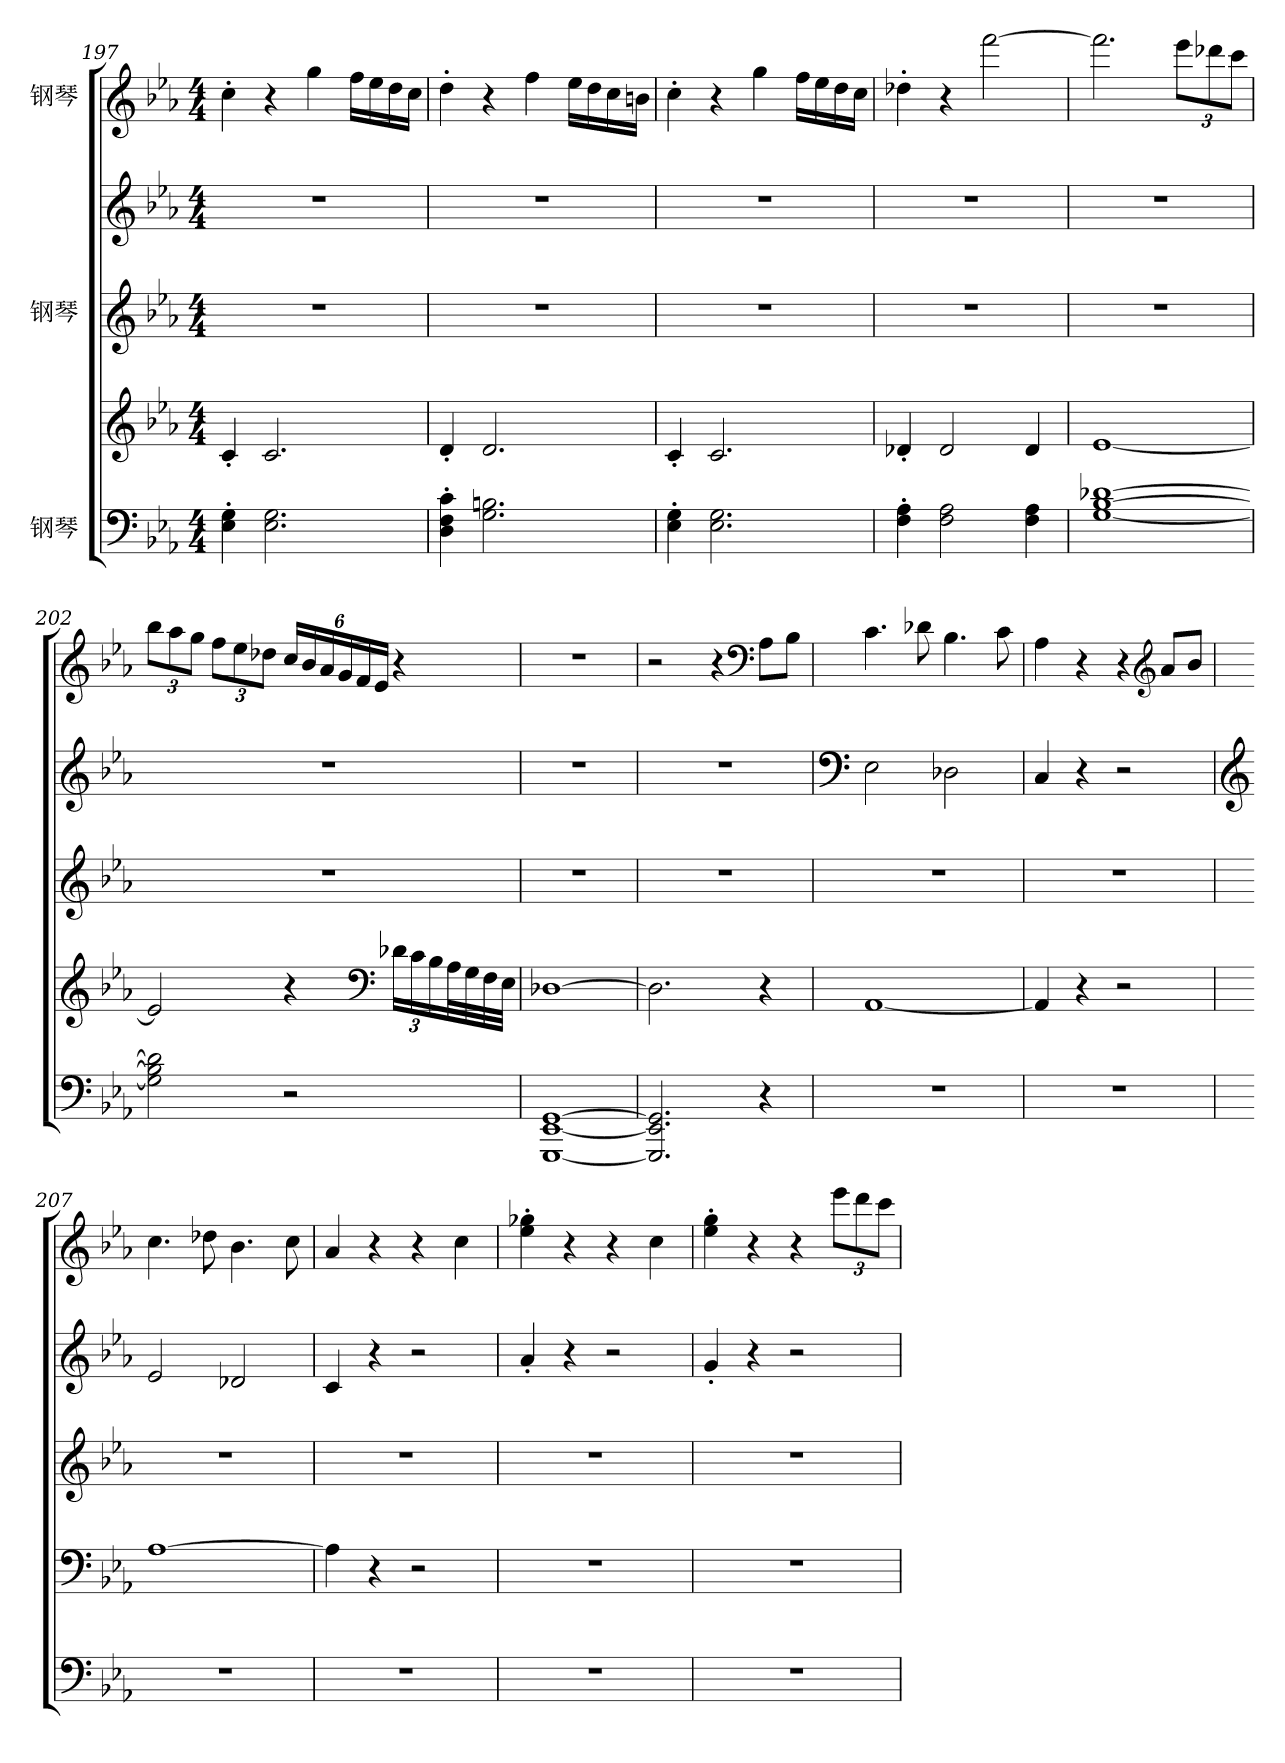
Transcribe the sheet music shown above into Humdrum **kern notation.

**kern	**kern	**kern	**kern	**kern
*part3	*part3	*part2	*part2	*part1
*staff5	*staff4	*staff3	*staff2	*staff1
*I"钢琴	*	*I"钢琴	*	*I"钢琴
*clefF4	*clefG2	*clefG2	*clefG2	*clefG2
*k[b-e-a-]	*k[b-e-a-]	*k[b-e-a-]	*k[b-e-a-]	*k[b-e-a-]
*M4/4	*M4/4	*M4/4	*M4/4	*M4/4
=197	=197	=197	=197	=197
4E-\' 4G\'	4c'/	1r	1r	4cc'\
2.E-\ 2.G\	2.c/	.	.	4r
.	.	.	.	4gg\
.	.	.	.	16ff\LL
.	.	.	.	16ee-\
.	.	.	.	16dd\
.	.	.	.	16cc\JJ
!!LO:LB:g=z
=198	=198	=198	=198	=198
4D\' 4F\' 4c\'	4d'/	1r	1r	4dd'\
2.G\ 2.Bn\	2.d/	.	.	4r
.	.	.	.	4ff\
.	.	.	.	16ee-\LL
.	.	.	.	16dd\
.	.	.	.	16cc\
.	.	.	.	16bn\JJ
=199	=199	=199	=199	=199
4E-\' 4G\'	4c'/	1r	1r	4cc'\
2.E-\ 2.G\	2.c/	.	.	4r
.	.	.	.	4gg\
.	.	.	.	16ff\LL
.	.	.	.	16ee-\
.	.	.	.	16dd\
.	.	.	.	16cc\JJ
=200	=200	=200	=200	=200
4F\' 4A-\'	4d-X'/	1r	1r	4dd-X'\
2F\ 2A-\	2d-/	.	.	4r
.	.	.	.	[2fff\
4F\ 4A-\	4d-/	.	.	.
=201	=201	=201	=201	=201
[1G [1B- [1d-X	[1e-	1r	1r	2.fff\]
*	*	*	*	*Xbrackettup
.	.	.	.	12eee-\L
.	.	.	.	12ddd-X\
.	.	.	.	12ccc\J
!!LO:PB:g=z
=202	=202	=202	=202	=202
2G\] 2B-\] 2d-\]	2e-/]	1r	1r	12bb-\L
.	.	.	.	12aa-\
.	.	.	.	12gg\J
.	.	.	.	12ff\L
.	.	.	.	12ee-\
.	.	.	.	12dd-X\J
2r	4r	.	.	24cc/LL
.	.	.	.	24b-/
.	.	.	.	24a-/
.	.	.	.	24g/
.	.	.	.	24f/
.	.	.	.	24e-/JJ
*	*clefF4	*	*	*
*	*Xbrackettup	*	*	*
.	24d-X\LL	.	.	4r
.	24c\	.	.	.
.	24B-\	.	.	.
.	32A-\L	.	.	.
.	32G\	.	.	.
.	32F\	.	.	.
.	32E-\JJJ	.	.	.
=203	=203	=203	=203	=203
*	*	*	*	*MM90
[1GGG [1EE- [1GG	[1D-X	1r	1r	1r
=204	=204	=204	=204	=204
2.GGG/] 2.EE-/] 2.GG/]	2.D-\]	1r	1r	2r
*	*	*	*	*MM160
.	.	.	.	4r
*	*	*	*	*clefF4
4r	4r	.	.	8A-\L
.	.	.	.	8B-\J
=205	=205	=205	=205	=205
*	*	*	*clefF4	*
1r	[1AA-	1r	2E-\	4.c\
.	.	.	.	8d-X\
.	.	.	2D-X\	4.B-\
.	.	.	.	8c\
!!LO:LB:g=z
=206	=206	=206	=206	=206
1r	4AA-/]	1r	4C/	4A-\
.	4r	.	4r	4r
.	2r	.	2r	4r
*	*	*	*	*clefG2
.	.	.	.	8a-/L
.	.	.	.	8b-/J
=207	=207	=207	=207	=207
*	*	*	*clefG2	*
1r	[1A-	1r	2e-/	4.cc\
.	.	.	.	8dd-X\
.	.	.	2d-X/	4.b-\
.	.	.	.	8cc\
=208	=208	=208	=208	=208
*	*	*	*	*MM140
1r	4A-\]	1r	4c/	4a-/
.	4r	.	4r	4r
.	2r	.	2r	4r
.	.	.	.	4cc\
=209	=209	=209	=209	=209
1r	1r	1r	4a-'/	4ee-\' 4gg-X\'
.	.	.	4r	4r
.	.	.	2r	4r
.	.	.	.	4cc\
=210	=210	=210	=210	=210
1r	1r	1r	4g'/	4ee-\' 4gg\'
.	.	.	4r	4r
.	.	.	2r	4r
.	.	.	.	12eee-\L
.	.	.	.	12ddd\
.	.	.	.	12ccc\J
=	=	=	=	=
*-	*-	*-	*-	*-
